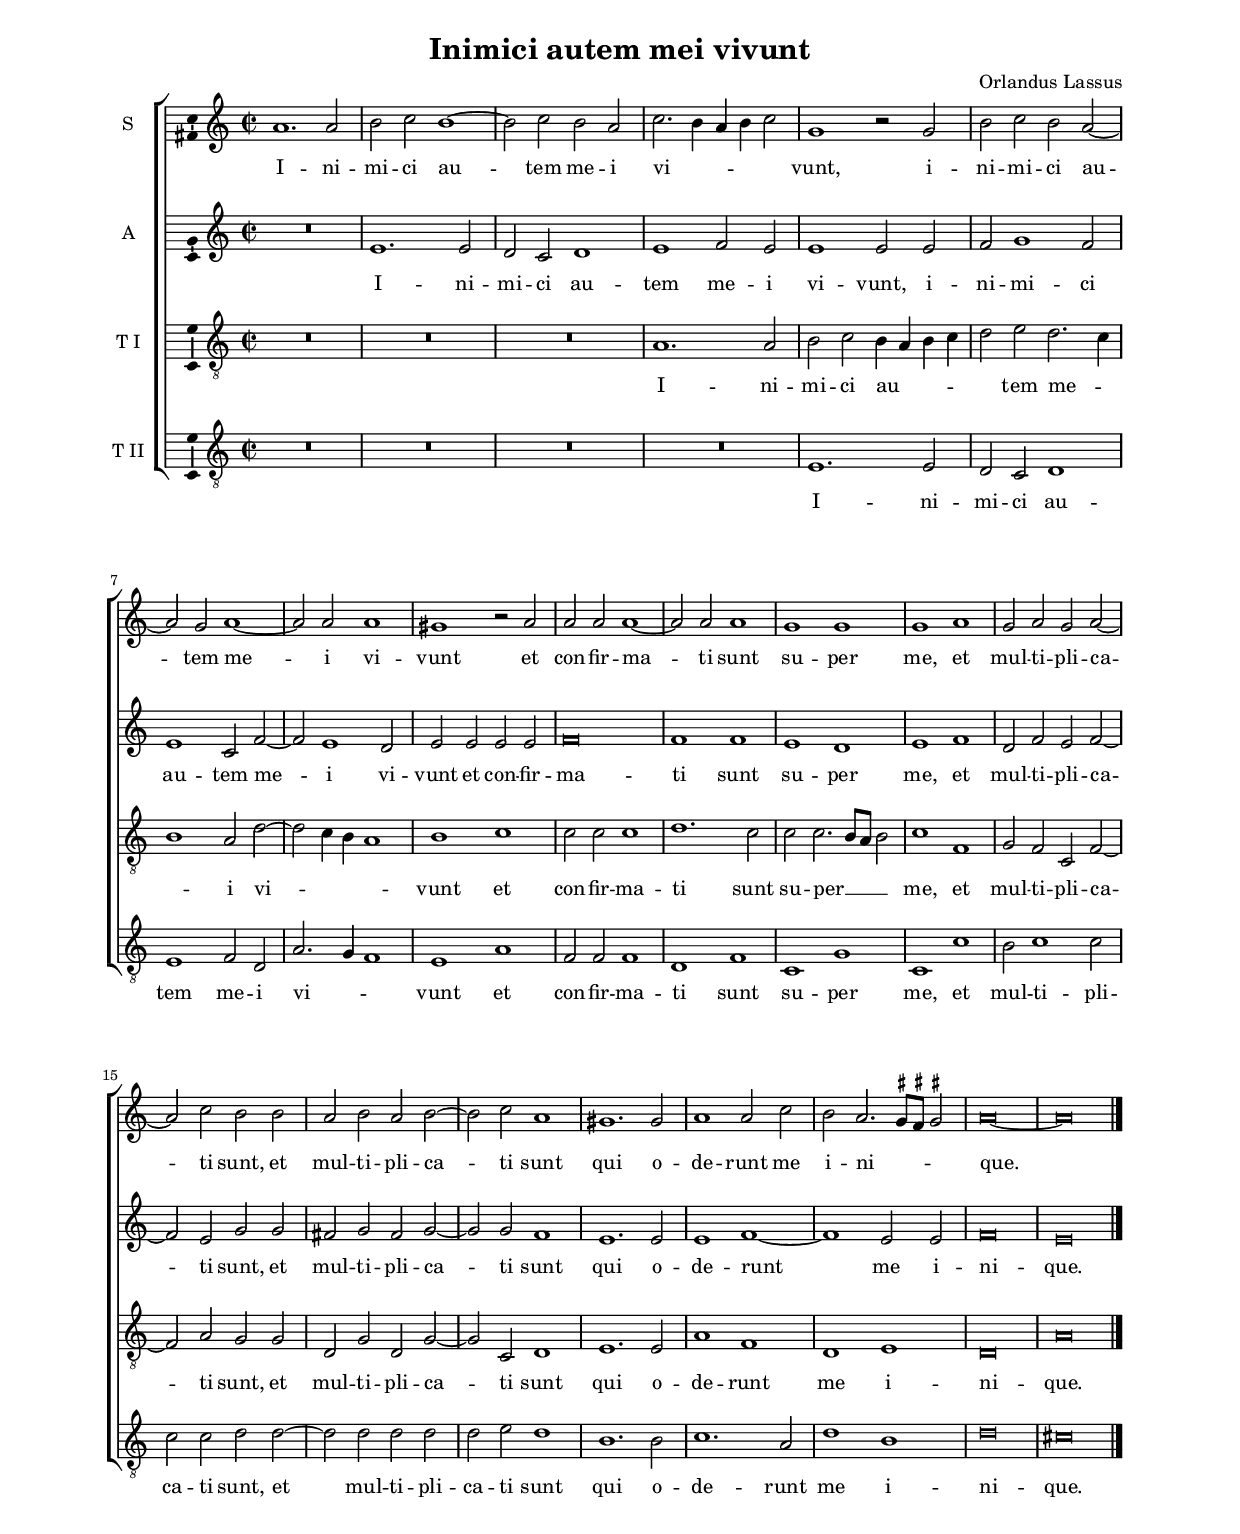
\version "2.24.0"
\include "deutsch.ly"
#(set-global-staff-size 16)
#(ly:set-option 'point-and-click #f)


\header
{
	title="Inimici autem mei vivunt"
	composer="Orlandus Lassus"
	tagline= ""
}
	
	ficta = { \once \set suggestAccidentals = ##t }	
	
	forget = #(define-music-function (music) (ly:music?) #{
		\accidentalStyle forget
		$music
		\accidentalStyle default
		#})
       
	m = \melisma
	me = \melismaEnd

\paper
	{
	top-margin = 2.2 \cm
	bottom-margin = 2.5 \cm
	left-margin = 2 \cm
	right-margin = 2 \cm
	ragged-bottom = ##f
	ragged-last-bottom = ##f
	system-system-spacing = #'((basic-distance . 18) (minimum-distance . 14) (padding . 5) (strechability . 250))
%	scoreTitleMarkup = \markup { \fill-line  { \null \fontsize #2 \bold \fromproperty #'header:piece \fromproperty #'header:opus } }
%	systems-per-page = 3
%	min-systems-per-page = 3
	}

%%%%%%%%%%%%%%%%%%%%   20. INIMICI AUTEM MEI


global = {
	\key c \major
	\time 2/2 \set Score.measureLength = #(ly:make-moment 2/1)
	\skip 1*44 \bar "|."
	}


cantus =  \relative c''
	{
	a1. a2
	h2 c h1~
	h2 c h a
	c2. \m h4 a h c2 \me
%5
	g1 r2 g |
	h2 c h a~
	a2 g a1~
	a2 a a1
	gis1 r2 a
%10
	a2 a a1~ |
	a2 a a1
	g1 g
	g1 a
	g2 a g a~
%15
	a2 c h h |
	a2 h a h~
	h2 c a1
	gis1. gis2
	a1 a2 c
%20
	h2 a2. \m \ficta gis8 \ficta fis \ficta gis!2 \me |
	a\breve~
	a\breve |
	}


altus =  \relative c'
	{
	R\breve
	e1. e2
	d2 c d1
	e1 f2 e
%5
	e1 e2 e |
	f2 g1 f2
	e1 c2 f~
	f2 e1 d2
	e2 e e e
%10
	f\breve |
	f1 f
	e1 d
	e1 f
	d2 f e f~
%15
	f2 e g g |
	fis2 g fis g~
	g2 g f1
	e1. e2
	e1 f~
%20
	f1 e2 e |
	f\breve
	e\breve |
	}


tenor =  \relative c'
	{
	R\breve
	R\breve
	R\breve
	a1. a2
%5
	h2 c h4 \m a h c |
	d2 \me e d2. \m c4
	h1 \me a2 d~
	d2 \m c4 h a1 \me
	h1 c
%10
	c2 c c1 |
	d1. c2
	c2 c2. \m h8 a h2 \me
	c1 f,
	g2 f c f~
%15
	f2 a g g |
	d2 g d g~
	g2 c, d1
	e1. e2
	a1 f
%20
	d1 e |
	d\breve
	a'\breve |
	}


quintus  =  \relative c'
	{
	R\breve
	R\breve
	R\breve
	R\breve
%5
	e,1. e2 |
	d2 c d1
	e1 f2 d
	a'2. \m g4 f1 \me
	e1 a
%10
	f2 f f1 |
	d1 f
	c1 g'
	c,1 c'
	h2 c1 c2
%15
	c2 c d d~ |
	d2 d d d
	d2 e d1
	h1. h2
	c1. a2
%20
	d1 h |
	d\breve
	cis\breve |
	}


lyricscantus = \lyricmode {
	I -- ni -- mi -- ci au -- tem me -- i vi -- vunt,
	i -- ni -- mi -- ci au -- tem me -- i vi -- vunt
	et con -- fir -- ma -- ti sunt su -- per me,
	et mul -- ti -- pli -- ca -- ti sunt,
	et mul -- ti -- pli -- ca -- ti sunt
	qui o -- de -- runt me i -- ni -- que.
	}


lyricsaltus = \lyricmode {
	I -- ni -- mi -- ci au -- tem me -- i vi -- vunt,
	i -- ni -- mi -- ci au -- tem me -- i vi -- vunt
	et con -- fir -- ma -- ti sunt su -- per me,
	et mul -- ti -- pli -- ca -- ti sunt,
	et mul -- ti -- pli -- ca -- ti sunt
	qui o -- de -- runt me i -- ni -- que.
	}


lyricstenor = \lyricmode {
	I -- ni -- mi -- ci au -- tem me -- i vi -- vunt
	et con -- fir -- ma -- ti sunt su -- per __ me,
	et mul -- ti -- pli -- ca -- ti sunt,
	et mul -- ti -- pli -- ca -- ti sunt
	qui o -- de -- runt me i -- ni -- que.
	}


lyricsquintus = \lyricmode {
	I -- ni -- mi -- ci au -- tem me -- i vi -- vunt
	et con -- fir -- ma -- ti sunt su -- per me,
	et mul -- ti -- pli -- ca -- ti sunt,
	et mul -- ti -- pli -- ca -- ti sunt
	qui o -- de -- runt me i -- ni -- que.
	}


\score
{  
	\transpose c c {
	\new ChoirStaff \with { \override StaffGrouper.staff-staff-spacing.basic-distance = #12.5 }
	<<

	\new Staff <<\global
	\new Voice="v1" {
	  \set Staff.instrumentName="S"
		\set Staff.midiInstrument = "reed organ"
		\clef violin
		\cantus }
	\new Lyrics \lyricsto "v1" {\lyricscantus }
	>>


	\new Staff << \global
	\new Voice="v2" {
	  \set Staff.instrumentName="A"
		\set Staff.midiInstrument = "reed organ"
		\clef violin 
		\altus}
	\new Lyrics \lyricsto "v2" {\lyricsaltus }
	>>


	\new Staff <<\global
	\new Voice="v3" {
	  \set Staff.instrumentName="T I"
		\set Staff.midiInstrument = "reed organ"
		\clef "G_8"
		\tenor }
	\new Lyrics \lyricsto "v3" {\lyricstenor }
	>>


	\new Staff << \global
	\new Voice="v5" {
	  \set Staff.instrumentName="T II"
		\set Staff.midiInstrument = "reed organ"
		\clef "G_8"
		\quintus}
	\new Lyrics \lyricsto "v5" {\lyricsquintus }
	>>
	
	>>
	} % transpose

	\layout
	{
	indent = 0.8 \cm
	\context { \Staff \override TimeSignature.break-visibility = #end-of-line-invisible }
	\context { \Lyrics \override VerticalAxisGroup.nonstaff-relatedstaff-spacing.padding = #1.6 }
	\context { \Staff \consists Ambitus_engraver }
	\context { \Score \override BarNumber.padding = #2 }
	\context { \Voice \override NoteHead.style = #'baroque }
	}


\midi
	{
	\tempo 2 = 90
	}
	
}


% EOF
